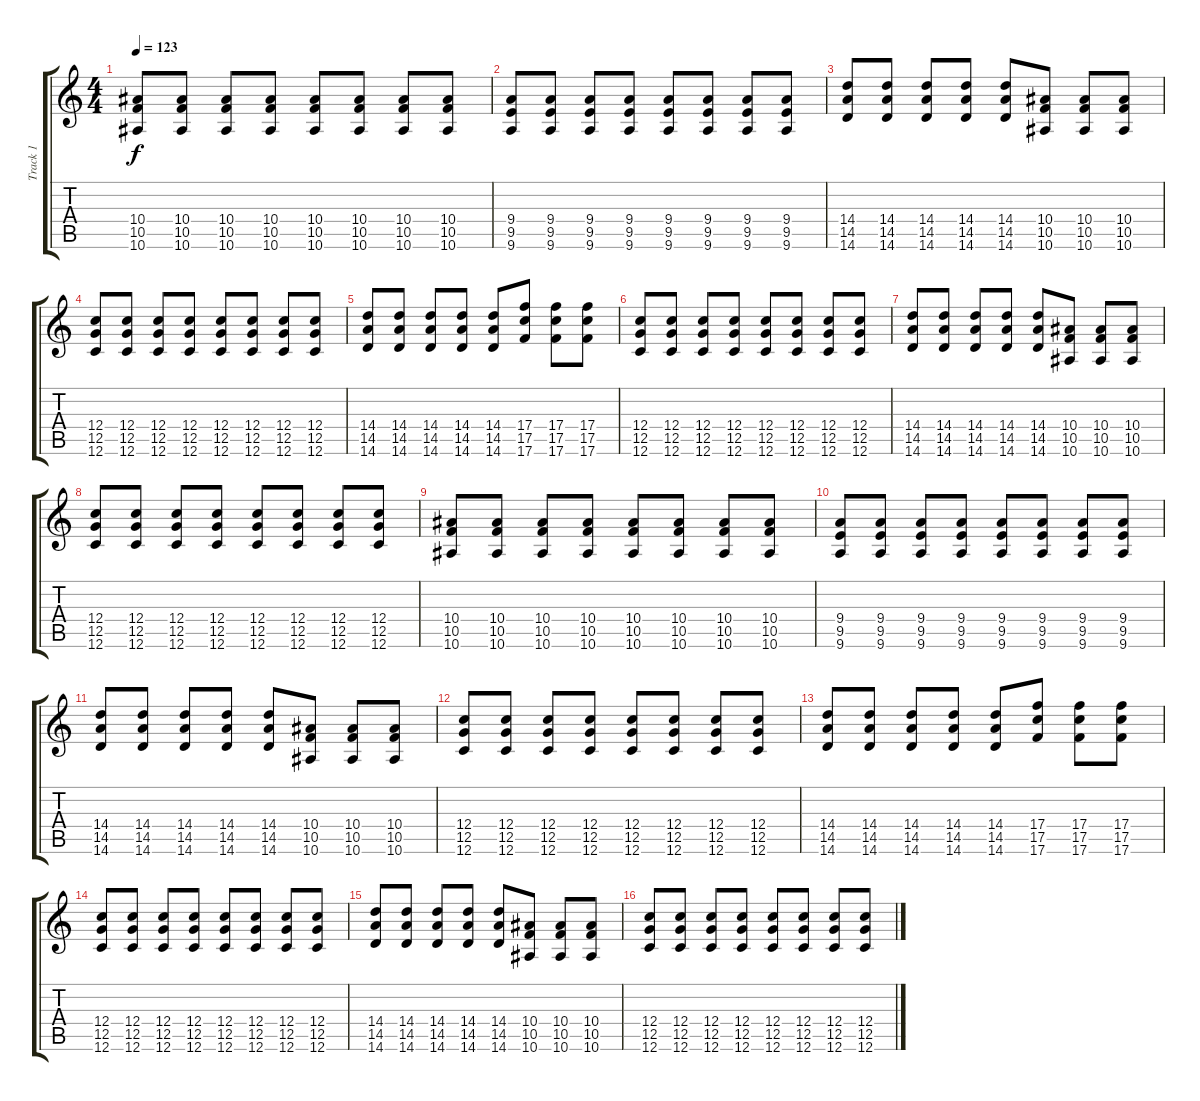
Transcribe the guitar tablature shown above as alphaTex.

\track ("Track 1" "Track 1") {instrument overdrivenguitar}
\staff {score tabs}
\tuning (D4 A3 F3 C3 G2 C2) {hide}
\ts (4 4)
\tempo 123
\clef g2
\ks c
(10.4 10.5 10.6).8{dy f} (10.4 10.5 10.6).8 (10.4 10.5 10.6).8 (10.4 10.5 10.6).8 (10.4 10.5 10.6).8 (10.4 10.5 10.6).8 (10.4 10.5 10.6).8 (10.4 10.5 10.6).8 |
(9.4 9.5 9.6).8 (9.4 9.5 9.6).8 (9.4 9.5 9.6).8 (9.4 9.5 9.6).8 (9.4 9.5 9.6).8 (9.4 9.5 9.6).8 (9.4 9.5 9.6).8 (9.4 9.5 9.6).8 |
(14.4 14.5 14.6).8 (14.4 14.5 14.6).8 (14.4 14.5 14.6).8 (14.4 14.5 14.6).8 (14.4 14.5 14.6).8 (10.4 10.5 10.6).8 (10.4 10.5 10.6).8 (10.4 10.5 10.6).8 |
(12.4 12.5 12.6).8 (12.4 12.5 12.6).8 (12.4 12.5 12.6).8 (12.4 12.5 12.6).8 (12.4 12.5 12.6).8 (12.4 12.5 12.6).8 (12.4 12.5 12.6).8 (12.4 12.5 12.6).8 |
(14.4 14.5 14.6).8 (14.4 14.5 14.6).8 (14.4 14.5 14.6).8 (14.4 14.5 14.6).8 (14.4 14.5 14.6).8 (17.4 17.5 17.6).8 (17.4 17.5 17.6).8 (17.4 17.5 17.6).8 |
(12.4 12.5 12.6).8 (12.4 12.5 12.6).8 (12.4 12.5 12.6).8 (12.4 12.5 12.6).8 (12.4 12.5 12.6).8 (12.4 12.5 12.6).8 (12.4 12.5 12.6).8 (12.4 12.5 12.6).8 |
(14.4 14.5 14.6).8 (14.4 14.5 14.6).8 (14.4 14.5 14.6).8 (14.4 14.5 14.6).8 (14.4 14.5 14.6).8 (10.4 10.5 10.6).8 (10.4 10.5 10.6).8 (10.4 10.5 10.6).8 |
(12.4 12.5 12.6).8 (12.4 12.5 12.6).8 (12.4 12.5 12.6).8 (12.4 12.5 12.6).8 (12.4 12.5 12.6).8 (12.4 12.5 12.6).8 (12.4 12.5 12.6).8 (12.4 12.5 12.6).8 |
(10.4 10.5 10.6).8 (10.4 10.5 10.6).8 (10.4 10.5 10.6).8 (10.4 10.5 10.6).8 (10.4 10.5 10.6).8 (10.4 10.5 10.6).8 (10.4 10.5 10.6).8 (10.4 10.5 10.6).8 |
(9.4 9.5 9.6).8 (9.4 9.5 9.6).8 (9.4 9.5 9.6).8 (9.4 9.5 9.6).8 (9.4 9.5 9.6).8 (9.4 9.5 9.6).8 (9.4 9.5 9.6).8 (9.4 9.5 9.6).8 |
(14.4 14.5 14.6).8 (14.4 14.5 14.6).8 (14.4 14.5 14.6).8 (14.4 14.5 14.6).8 (14.4 14.5 14.6).8 (10.4 10.5 10.6).8 (10.4 10.5 10.6).8 (10.4 10.5 10.6).8 |
(12.4 12.5 12.6).8 (12.4 12.5 12.6).8 (12.4 12.5 12.6).8 (12.4 12.5 12.6).8 (12.4 12.5 12.6).8 (12.4 12.5 12.6).8 (12.4 12.5 12.6).8 (12.4 12.5 12.6).8 |
(14.4 14.5 14.6).8 (14.4 14.5 14.6).8 (14.4 14.5 14.6).8 (14.4 14.5 14.6).8 (14.4 14.5 14.6).8 (17.4 17.5 17.6).8 (17.4 17.5 17.6).8 (17.4 17.5 17.6).8 |
(12.4 12.5 12.6).8 (12.4 12.5 12.6).8 (12.4 12.5 12.6).8 (12.4 12.5 12.6).8 (12.4 12.5 12.6).8 (12.4 12.5 12.6).8 (12.4 12.5 12.6).8 (12.4 12.5 12.6).8 |
(14.4 14.5 14.6).8 (14.4 14.5 14.6).8 (14.4 14.5 14.6).8 (14.4 14.5 14.6).8 (14.4 14.5 14.6).8 (10.4 10.5 10.6).8 (10.4 10.5 10.6).8 (10.4 10.5 10.6).8 |
(12.4 12.5 12.6).8 (12.4 12.5 12.6).8 (12.4 12.5 12.6).8 (12.4 12.5 12.6).8 (12.4 12.5 12.6).8 (12.4 12.5 12.6).8 (12.4 12.5 12.6).8 (12.4 12.5 12.6).8
